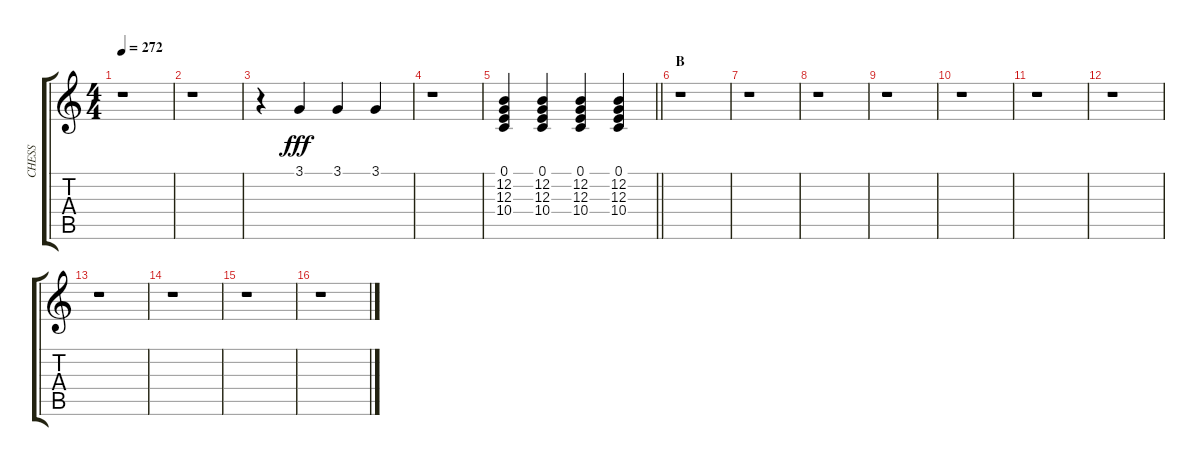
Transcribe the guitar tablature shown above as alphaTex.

\track ("CHESS" "CHESS") {instrument gunshot}
\staff {score tabs}
\tuning (E4 B3 G3 D3 A2 E2) {hide}
\ts (4 4)
\tempo 272
\clef g2
\ks c
r.1{dy fff} |
r.1 |
r.4 3.1.4 3.1.4 3.1.4 |
r.1 |
\barLineRight lightlight
(0.1 12.2 12.3 10.4).4 (0.1 12.2 12.3 10.4).4 (0.1 12.2 12.3 10.4).4 (0.1 12.2 12.3 10.4).4 |
\section ("" "B")
r.1 |
r.1 |
r.1 |
r.1 |
r.1 |
r.1 |
r.1 |
r.1 |
r.1 |
r.1 |
r.1
